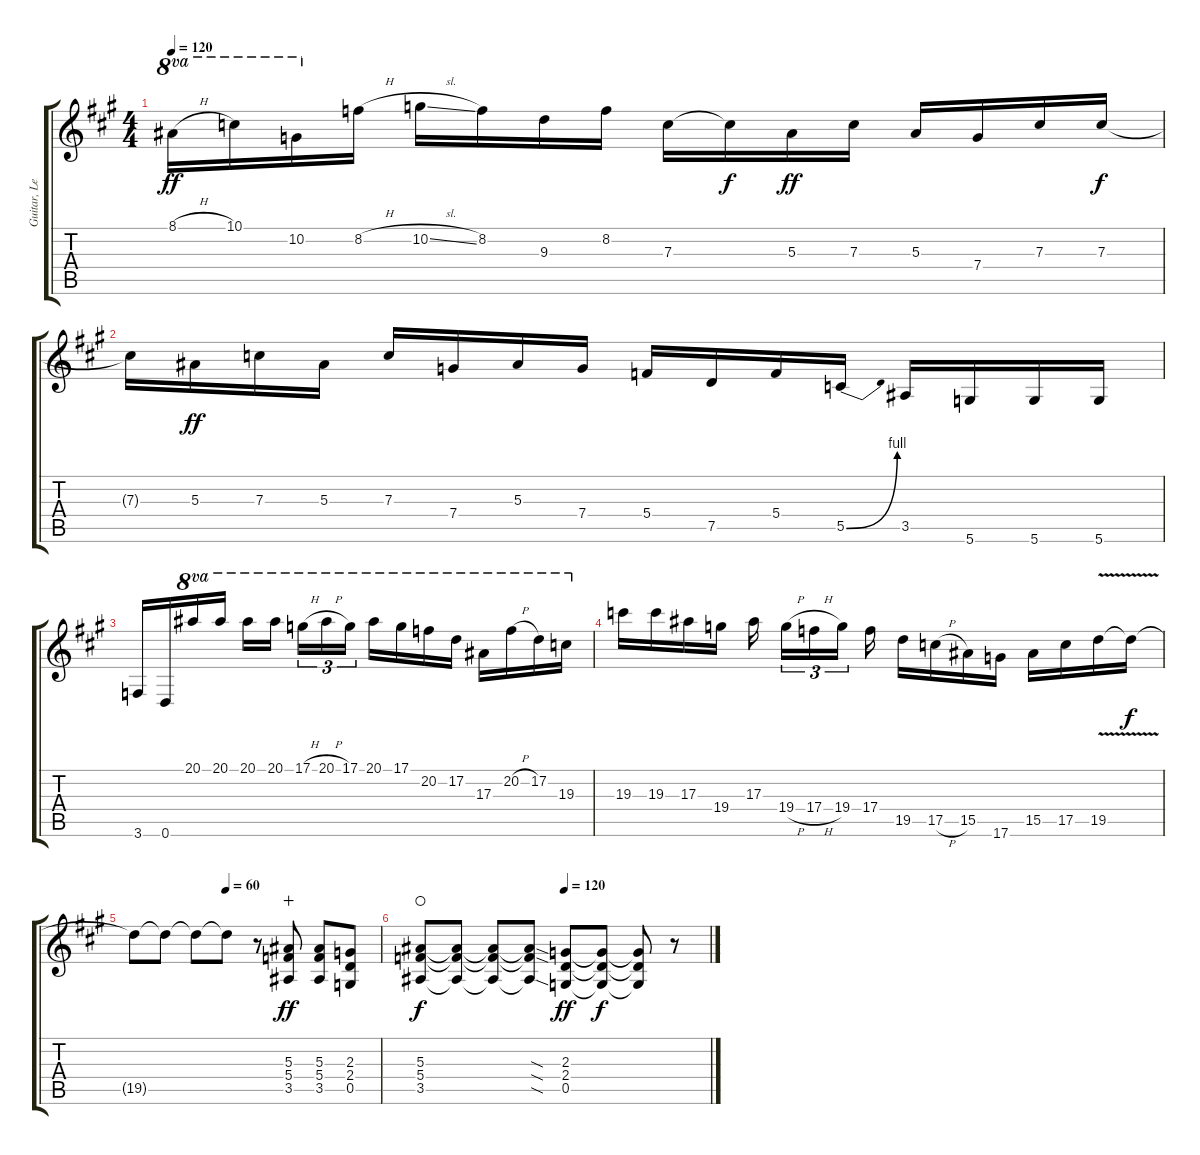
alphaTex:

\track ("Guitar, Lead w/Talkbox" "Guitar, Le") {instrument distortionguitar}
\staff {score tabs}
\tuning (D4 A3 F3 C3 G2 D2) {hide}
\ts (4 4)
\tempo 120
\clef g2
\ks a
8.1{h}.16{ot 8va dy ff} 10.1.16{ot 8va} 10.2.16{ot 8va} 8.2{h}.16 10.2{sl}.16 8.2.16 9.3.16 8.2.16 7.3.16 7.3{t}.16{dy f} 5.3.16{dy ff} 7.3.16 5.3.16 7.4.16 7.3.16 7.3.16{dy f} |
7.3{t}.16 5.3.16{dy ff} 7.3.16 5.3.16 7.3.16 7.4.16 5.3.16 7.4.16 5.4.16 7.5.16 5.4.16 5.5{be (bend 0 0 60 4)}.16 3.5.16 5.6.16 5.6.16 5.6.16 |
3.6.16 0.6.16 20.1.16{ot 8va} 20.1.16{ot 8va} 20.1.16{ot 8va} 20.1.16{ot 8va beam splitsecondary} 17.1{h}.16{tu (3 2) ot 8va} 20.1{h}.16{tu (3 2) ot 8va} 17.1.16{tu (3 2) ot 8va} 20.1.16{ot 8va} 17.1.16{ot 8va} 20.2.16{ot 8va} 17.2.16{ot 8va} 17.3.16{ot 8va} 20.2{h}.16{ot 8va} 17.2.16{ot 8va} 19.3.16{ot 8va} |
19.3.16 19.3.16 17.3.16 19.4.16 17.3.16{beam splitsecondary} 19.4{h}.16{tu (3 2)} 17.4{h}.16{tu (3 2)} 19.4.16{tu (3 2) beam splitsecondary} 17.4.16 19.5.16 17.5{h}.16 15.5.16 17.6.16 15.5.16 17.5.16 19.5{v}.16 19.5{t}.16{dy f} |
\tempo (60 0.375)
19.5{t}.8 19.5{t}.8 19.5{t}.8 19.5{t}.8 r.8 (5.3 5.4 3.5).8{dy ff wahc} (5.3 5.4 3.5).8 (2.3 2.4 0.5).8 |
\tempo (120 0.5)
(5.3 5.4 3.5).8{dy f waho} (5.3{t} 5.4{t} 3.5{t}).8 (5.3{t} 5.4{t} 3.5{t}).8 (5.3{sod t} 5.4{sod t} 3.5{sod t}).8 (2.3 2.4 0.5).8{dy ff} (2.3{t} 2.4{t} 0.5{t}).8{dy f} (2.3{t} 2.4{t} 0.5{t}).8 r.8
